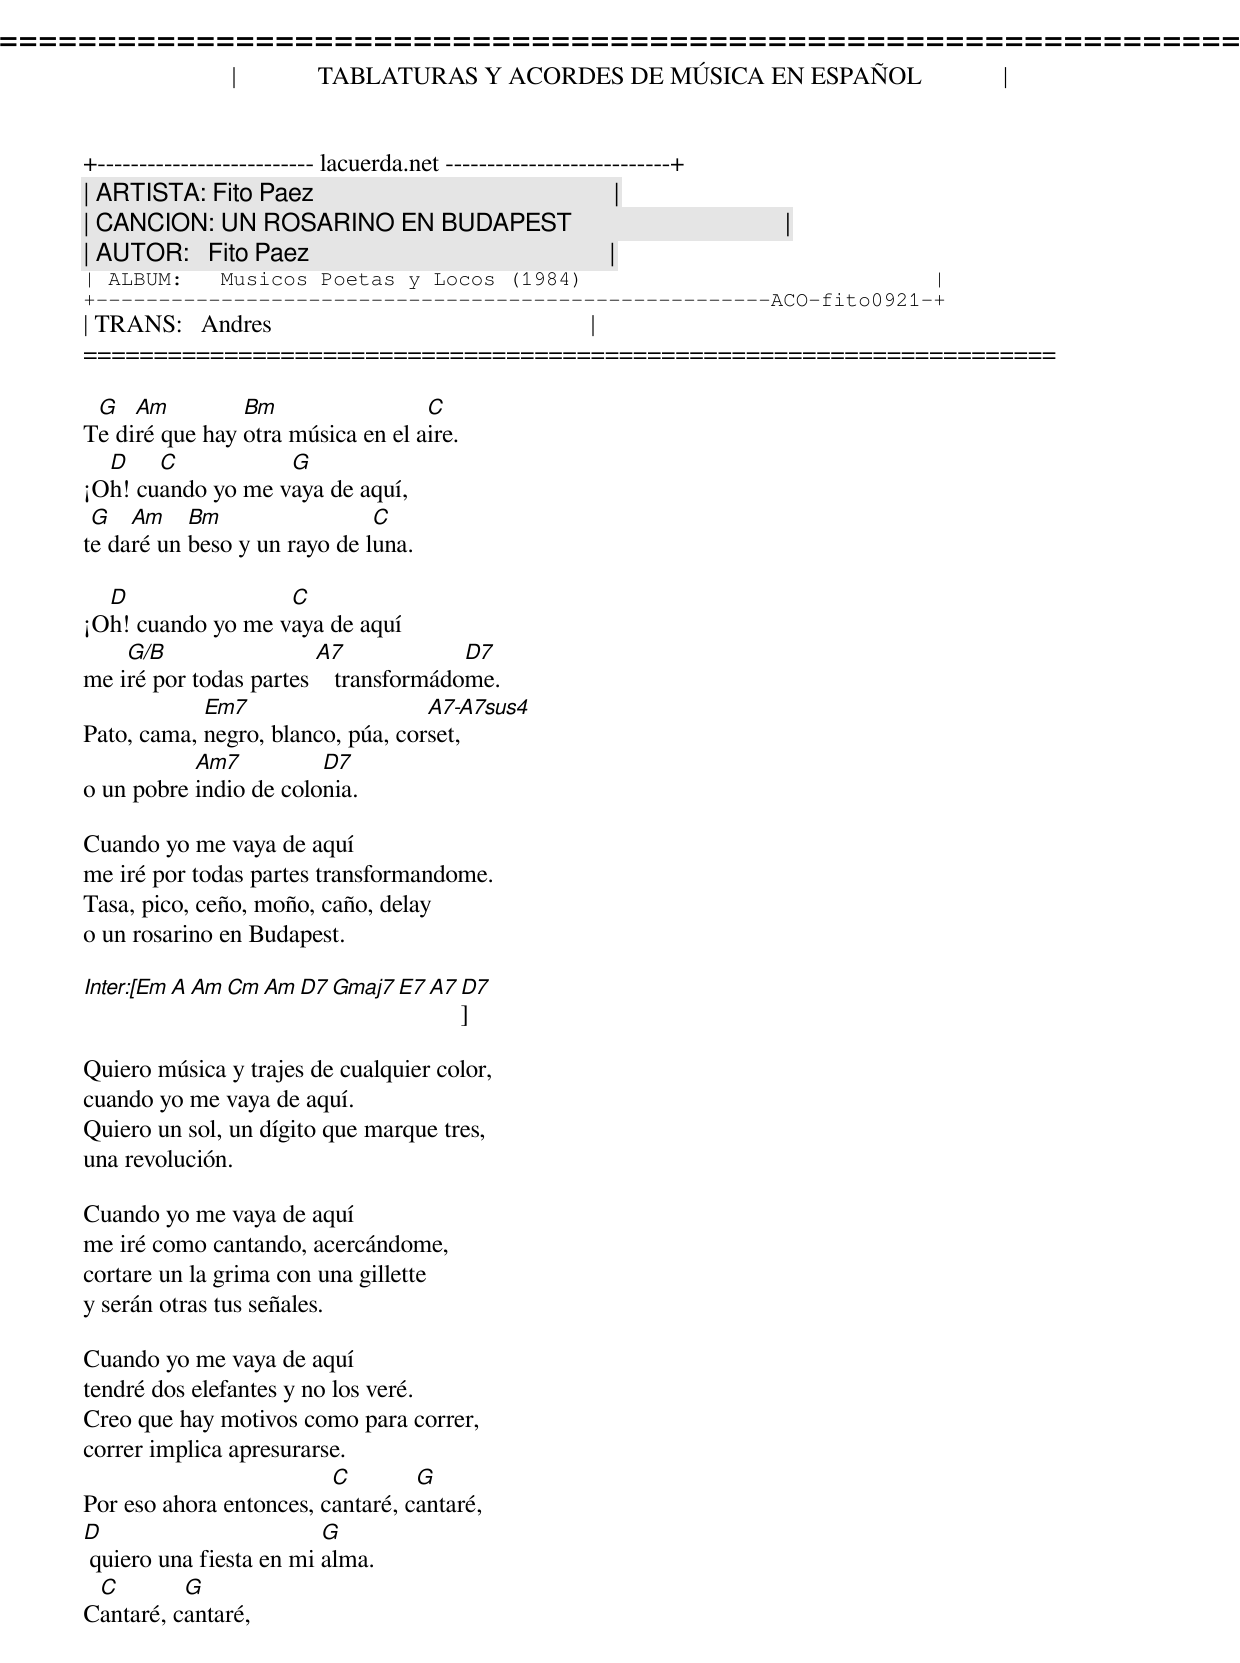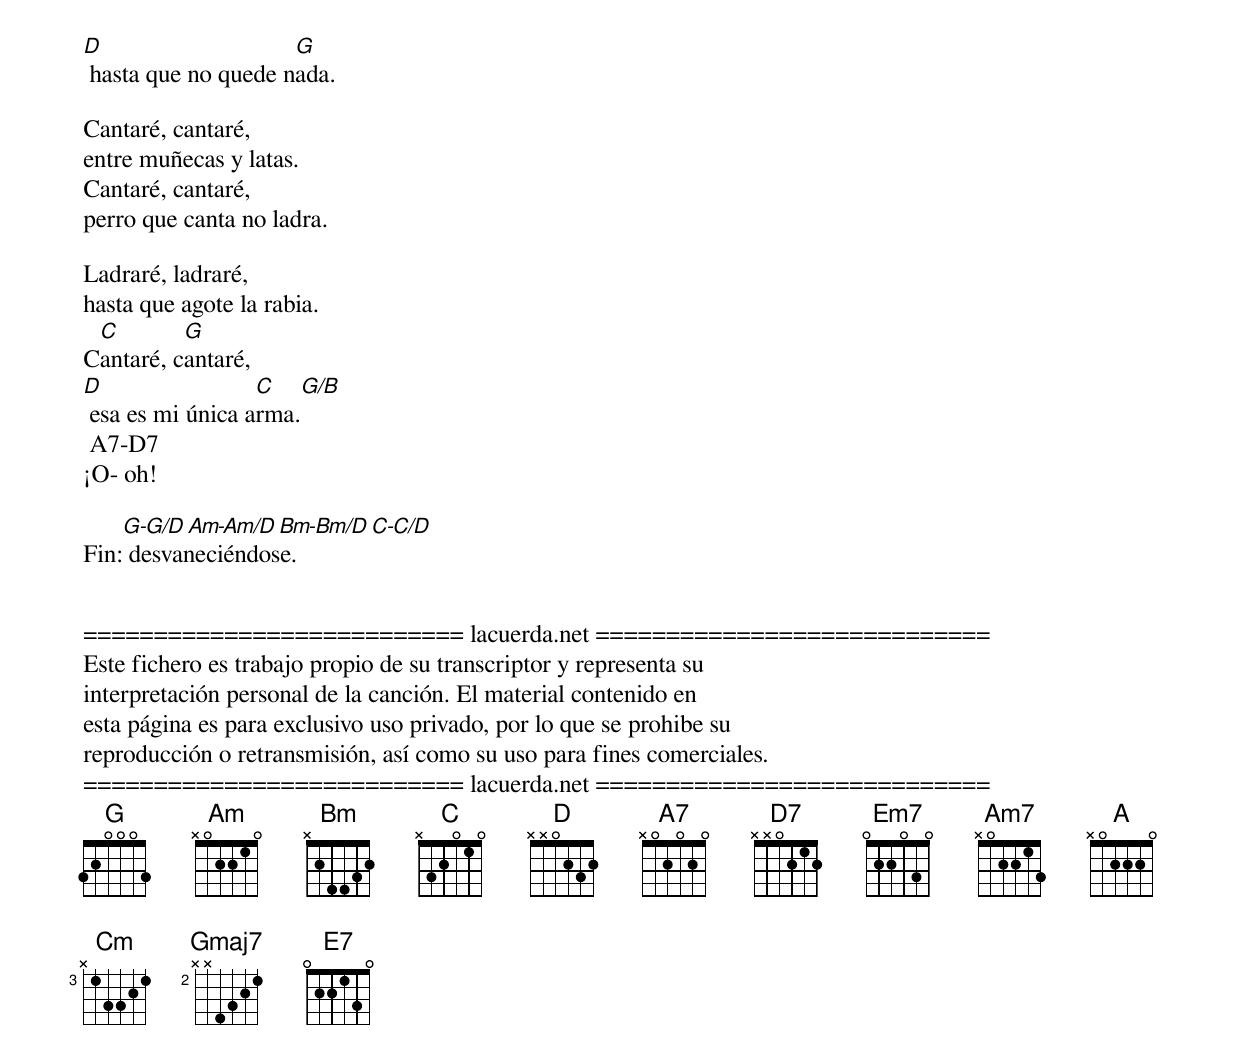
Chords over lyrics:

=====================================================================
|             TABLATURAS Y ACORDES DE MÚSICA EN ESPAÑOL             |
+-------------------------- lacuerda.net ---------------------------+
| ARTISTA: Fito Paez                                                |
| CANCION: UN ROSARINO EN BUDAPEST                                  |
| AUTOR:   Fito Paez                                                |
| ALBUM:   Musicos Poetas y Locos (1984)                            |
+------------------------------------------------------ACO-fito0921-+
| TRANS:   Andres                                                   |
=====================================================================

 G   Am         Bm                 C
Te diré que hay otra música en el aire.
  D    C           G
¡Oh! cuando yo me vaya de aquí,
 G   Am    Bm                 C
te daré un beso y un rayo de luna.

  D                C
¡Oh! cuando yo me vaya de aquí
    G/B                 A7             D7
me iré por todas partes    transformádome.
            Em7                    A7-A7sus4
Pato, cama, negro, blanco, púa, corset,
           Am7          D7
o un pobre indio de colonia.

Cuando yo me vaya de aquí
me iré por todas partes transformandome.
Tasa, pico, ceño, moño, caño, delay
o un rosarino en Budapest.

Inter:[Em A Am Cm Am D7 Gmaj7 E7 A7 D7]

Quiero música y trajes de cualquier color,
cuando yo me vaya de aquí.
Quiero un sol, un dígito que marque tres,
una revolución.

Cuando yo me vaya de aquí
me iré como cantando, acercándome,
cortare un la grima con una gillette
y serán otras tus señales.

Cuando yo me vaya de aquí
tendré dos elefantes y no los veré.
Creo que hay motivos como para correr,
correr implica apresurarse.
                         C        G
Por eso ahora entonces, cantaré, cantaré,
D                        G
 quiero una fiesta en mi alma.
 C        G
Cantaré, cantaré,
D                    G
 hasta que no quede nada.

Cantaré, cantaré,
entre muñecas y latas.
Cantaré, cantaré,
perro que canta no ladra.

Ladraré, ladraré,
hasta que agote la rabia.
 C        G
Cantaré, cantaré,
D                 C    G/B
 esa es mi única arma.
 A7-D7
¡O- oh!

Fin:[G-G/D Am-Am/D Bm-Bm/D C-C/D] desvaneciéndose.


=========================== lacuerda.net ============================
Este fichero es trabajo propio de su transcriptor y representa su
interpretación personal de la canción. El material contenido en
esta página es para exclusivo uso privado, por lo que se prohibe su
reproducción o retransmisión, así como su uso para fines comerciales.
=========================== lacuerda.net ============================
